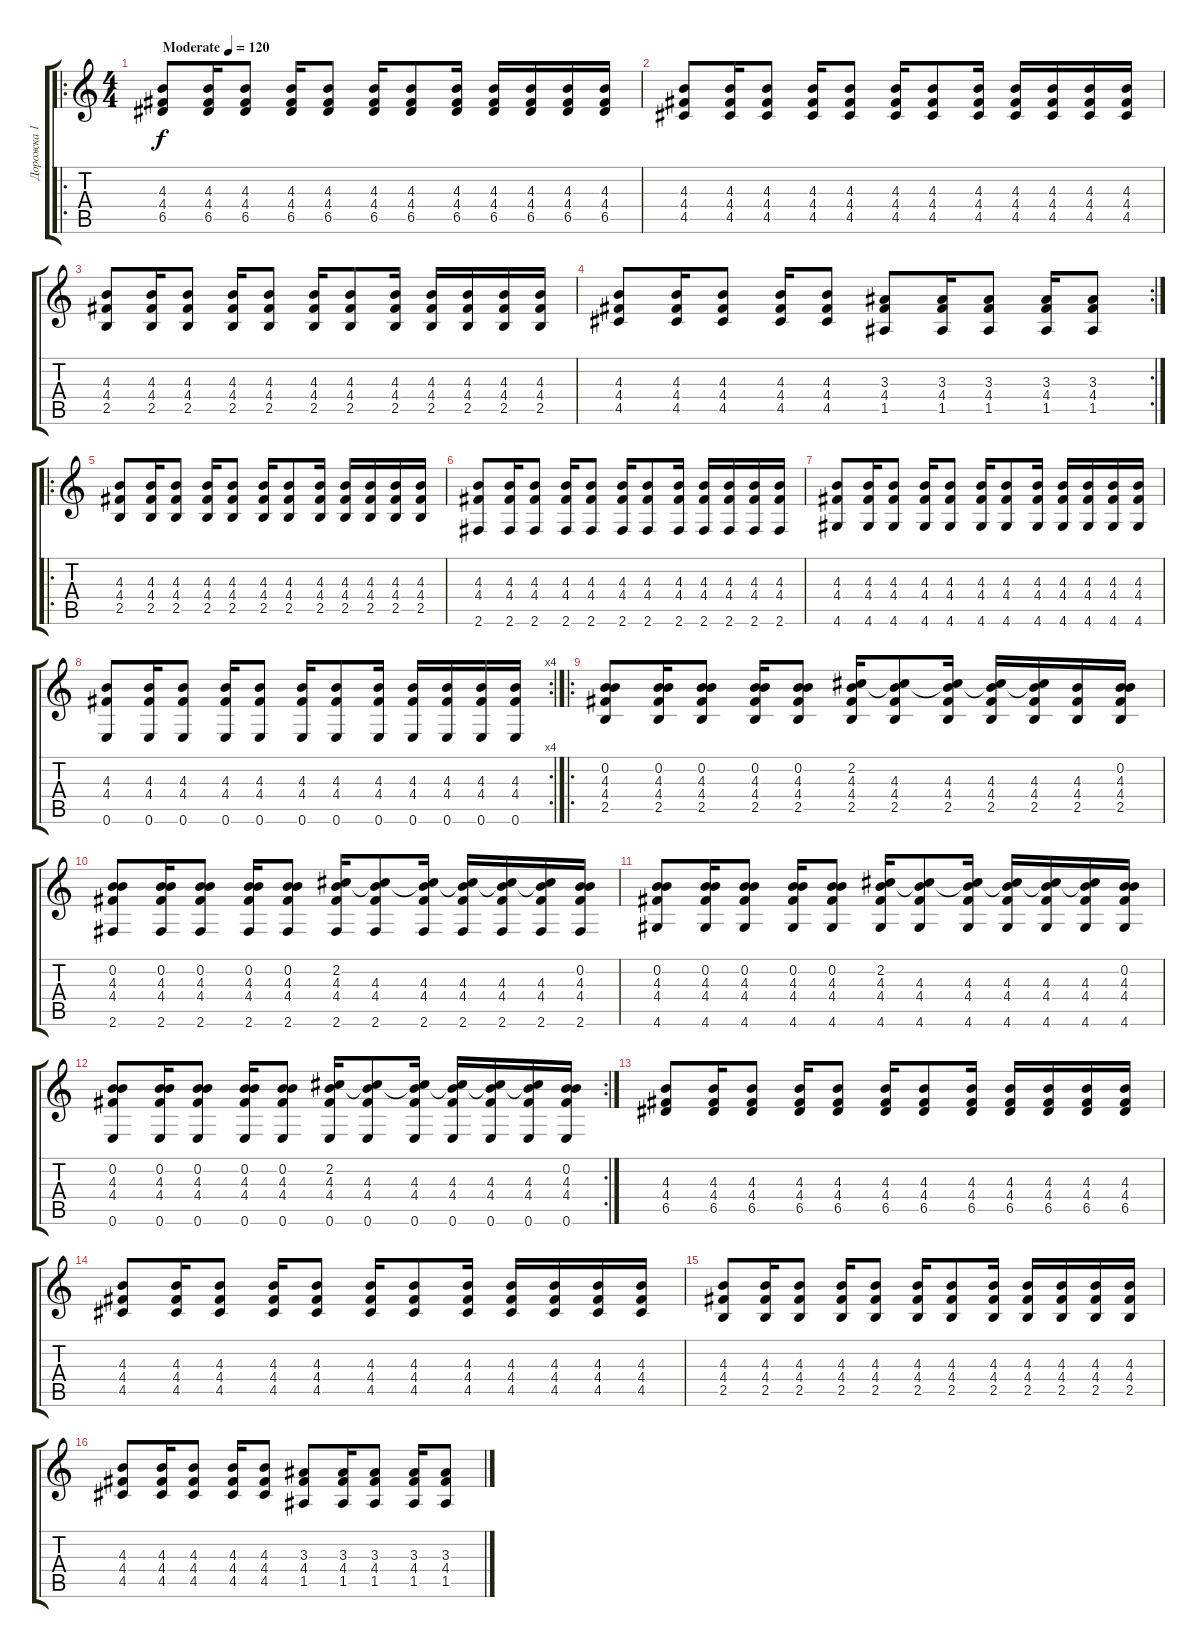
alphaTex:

\track ("Дорожка 1" "Дорожка 1") {instrument acousticguitarsteel}
\staff {score tabs}
\tuning (E4 B3 G3 D3 A2 E2) {hide}
\ro
\ts (4 4)
\tempo (120 "Moderate")
\clef g2
\ks c
(4.3 4.4 6.5).8{dy f instrument acousticguitarsteel} (4.3 4.4 6.5).16 (4.3 4.4 6.5).8 (4.3 4.4 6.5).16 (4.3 4.4 6.5).8 (4.3 4.4 6.5).16 (4.3 4.4 6.5).8 (4.3 4.4 6.5).16 (4.3 4.4 6.5).16 (4.3 4.4 6.5).16 (4.3 4.4 6.5).16 (4.3 4.4 6.5).16 |
(4.3 4.4 4.5).8 (4.3 4.4 4.5).16 (4.3 4.4 4.5).8 (4.3 4.4 4.5).16 (4.3 4.4 4.5).8 (4.3 4.4 4.5).16 (4.3 4.4 4.5).8 (4.3 4.4 4.5).16 (4.3 4.4 4.5).16 (4.3 4.4 4.5).16 (4.3 4.4 4.5).16 (4.3 4.4 4.5).16 |
(4.3 4.4 2.5).8 (4.3 4.4 2.5).16 (4.3 4.4 2.5).8 (4.3 4.4 2.5).16 (4.3 4.4 2.5).8 (4.3 4.4 2.5).16 (4.3 4.4 2.5).8 (4.3 4.4 2.5).16 (4.3 4.4 2.5).16 (4.3 4.4 2.5).16 (4.3 4.4 2.5).16 (4.3 4.4 2.5).16 |
\rc 2
(4.3 4.4 4.5).8 (4.3 4.4 4.5).16 (4.3 4.4 4.5).8 (4.3 4.4 4.5).16 (4.3 4.4 4.5).8 (3.3 4.4 1.5).8 (3.3 4.4 1.5).16 (3.3 4.4 1.5).8 (3.3 4.4 1.5).16 (3.3 4.4 1.5).8 |
\ro
(4.3 4.4 2.5).8 (4.3 4.4 2.5).16 (4.3 4.4 2.5).8 (4.3 4.4 2.5).16 (4.3 4.4 2.5).8 (4.3 4.4 2.5).16 (4.3 4.4 2.5).8 (4.3 4.4 2.5).16 (4.3 4.4 2.5).16 (4.3 4.4 2.5).16 (4.3 4.4 2.5).16 (4.3 4.4 2.5).16 |
(4.3 4.4 2.6).8 (4.3 4.4 2.6).16 (4.3 4.4 2.6).8 (4.3 4.4 2.6).16 (4.3 4.4 2.6).8 (4.3 4.4 2.6).16 (4.3 4.4 2.6).8 (4.3 4.4 2.6).16 (4.3 4.4 2.6).16 (4.3 4.4 2.6).16 (4.3 4.4 2.6).16 (4.3 4.4 2.6).16 |
(4.3 4.4 4.6).8 (4.3 4.4 4.6).16 (4.3 4.4 4.6).8 (4.3 4.4 4.6).16 (4.3 4.4 4.6).8 (4.3 4.4 4.6).16 (4.3 4.4 4.6).8 (4.3 4.4 4.6).16 (4.3 4.4 4.6).16 (4.3 4.4 4.6).16 (4.3 4.4 4.6).16 (4.3 4.4 4.6).16 |
\rc 4
(4.3 4.4 0.6).8 (4.3 4.4 0.6).16 (4.3 4.4 0.6).8 (4.3 4.4 0.6).16 (4.3 4.4 0.6).8 (4.3 4.4 0.6).16 (4.3 4.4 0.6).8 (4.3 4.4 0.6).16 (4.3 4.4 0.6).16 (4.3 4.4 0.6).16 (4.3 4.4 0.6).16 (4.3 4.4 0.6).16 |
\ro
(0.2 4.3 4.4 2.5).8 (0.2 4.3 4.4 2.5).16 (0.2 4.3 4.4 2.5).8 (0.2 4.3 4.4 2.5).16 (0.2 4.3 4.4 2.5).8 (2.2 4.3 4.4 2.5).16 (2.2{t} 4.3 4.4 2.5).8 (2.2{t} 4.3 4.4 2.5).16 (2.2{t} 4.3 4.4 2.5).16 (2.2{t} 4.3 4.4 2.5).16 (4.3 4.4 2.5).16 (0.2 4.3 4.4 2.5).16 |
(0.2 4.3 4.4 2.6).8 (0.2 4.3 4.4 2.6).16 (0.2 4.3 4.4 2.6).8 (0.2 4.3 4.4 2.6).16 (0.2 4.3 4.4 2.6).8 (2.2 4.3 4.4 2.6).16 (2.2{t} 4.3 4.4 2.6).8 (2.2{t} 4.3 4.4 2.6).16 (2.2{t} 4.3 4.4 2.6).16 (2.2{t} 4.3 4.4 2.6).16 (2.2{t} 4.3 4.4 2.6).16 (0.2 4.3 4.4 2.6).16 |
(0.2 4.3 4.4 4.6).8 (0.2 4.3 4.4 4.6).16 (0.2 4.3 4.4 4.6).8 (0.2 4.3 4.4 4.6).16 (0.2 4.3 4.4 4.6).8 (2.2 4.3 4.4 4.6).16 (2.2{t} 4.3 4.4 4.6).8 (2.2{t} 4.3 4.4 4.6).16 (2.2{t} 4.3 4.4 4.6).16 (2.2{t} 4.3 4.4 4.6).16 (2.2{t} 4.3 4.4 4.6).16 (0.2 4.3 4.4 4.6).16 |
\rc 2
(0.2 4.3 4.4 0.6).8 (0.2 4.3 4.4 0.6).16 (0.2 4.3 4.4 0.6).8 (0.2 4.3 4.4 0.6).16 (0.2 4.3 4.4 0.6).8 (2.2 4.3 4.4 0.6).16 (2.2{t} 4.3 4.4 0.6).8 (2.2{t} 4.3 4.4 0.6).16 (2.2{t} 4.3 4.4 0.6).16 (2.2{t} 4.3 4.4 0.6).16 (2.2{t} 4.3 4.4 0.6).16 (0.2 4.3 4.4 0.6).16 |
(4.3 4.4 6.5).8 (4.3 4.4 6.5).16 (4.3 4.4 6.5).8 (4.3 4.4 6.5).16 (4.3 4.4 6.5).8 (4.3 4.4 6.5).16 (4.3 4.4 6.5).8 (4.3 4.4 6.5).16 (4.3 4.4 6.5).16 (4.3 4.4 6.5).16 (4.3 4.4 6.5).16 (4.3 4.4 6.5).16 |
(4.3 4.4 4.5).8 (4.3 4.4 4.5).16 (4.3 4.4 4.5).8 (4.3 4.4 4.5).16 (4.3 4.4 4.5).8 (4.3 4.4 4.5).16 (4.3 4.4 4.5).8 (4.3 4.4 4.5).16 (4.3 4.4 4.5).16 (4.3 4.4 4.5).16 (4.3 4.4 4.5).16 (4.3 4.4 4.5).16 |
(4.3 4.4 2.5).8 (4.3 4.4 2.5).16 (4.3 4.4 2.5).8 (4.3 4.4 2.5).16 (4.3 4.4 2.5).8 (4.3 4.4 2.5).16 (4.3 4.4 2.5).8 (4.3 4.4 2.5).16 (4.3 4.4 2.5).16 (4.3 4.4 2.5).16 (4.3 4.4 2.5).16 (4.3 4.4 2.5).16 |
(4.3 4.4 4.5).8 (4.3 4.4 4.5).16 (4.3 4.4 4.5).8 (4.3 4.4 4.5).16 (4.3 4.4 4.5).8 (3.3 4.4 1.5).8 (3.3 4.4 1.5).16 (3.3 4.4 1.5).8 (3.3 4.4 1.5).16 (3.3 4.4 1.5).8
